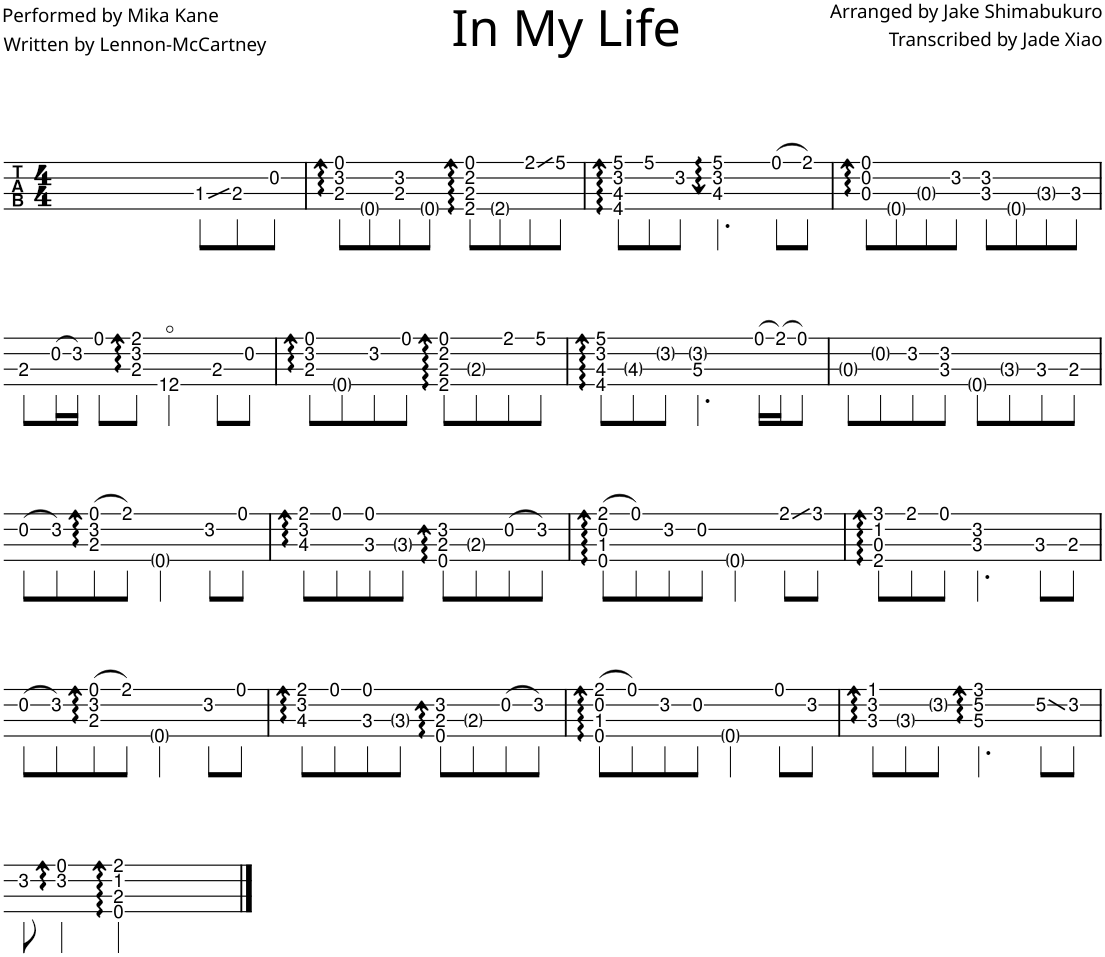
**kern
*part1
*staff1
*I"Ukulele
*I'Uk.
*stria4
*
*k[]
*M4/4
=1
2ryy
8ryy
8c#\L
8d\
8e\J
=2
8d\:: 8g\:: 8a\::L
8G\
8d\ 8g\
8G\J
8A\:: 8d\:: 8f#\:: 8a\::L
8A\
8b\
8dd\J
=3
8B\:: 8e\:: 8g\:: 8dd\::L
8dd\
8g\J
4.e\:: 4.g\:: 4.dd\::
(8a\L
8b\J)
=4
8c\:: 8e\:: 8a\::L
8G\
8c\
8g\J
8e-\ 8g\L
8G\
8d#\
8e-\J
!!LO:LB:g=z
=5
8d\L
(16e\L
16g\JJ)
8a\L
8d\:: 8g\:: 8b\::J
4g\
8d\L
8e\J
=6
8d\:: 8g\:: 8a\::L
8G\
8g\
8a\J
8A\:: 8d\:: 8f#\:: 8a\::L
8d\
8b\
8dd\J
=7
8B\:: 8e\:: 8g\:: 8dd\::L
8e\
8g\J
4.f\ 4.g\
(16a\LL
(16b\J)
8a\J)
=8
8c\L
8e\
8g\
8e-\ 8g\J
8G\L
8d#\
8e-\
8d\J
!!LO:LB:g=z
=9
(8e\L
8g\)
(8d\:: 8g\:: 8a\::
8b\J)
4G\
8g\L
8a\J
=10
8e\:: 8g\:: 8b\::L
8a\
8e-\ 8a\
8e-\J
8G\:: 8d\:: 8g\::L
8d\
(8e\
8g\J)
=11
(8G\:: 8c#\:: 8e\:: 8b\::L
8a\)
8g\
8e\J
4G\
8b\L
8cc\J
=12
8A\:: 8c\:: 8f\:: 8cc\::L
8b\
8a\J
4.e-\ 4.g\
8e-\L
8d\J
!!LO:LB:g=z
=13
(8e\L
8g\)
(8d\:: 8g\:: 8a\::
8b\J)
4G\
8g\L
8a\J
=14
8e\:: 8g\:: 8b\::L
8a\
8e-\ 8a\
8e-\J
8G\:: 8d\:: 8g\::L
8d\
(8e\
8g\J)
=15
(8G\:: 8c#\:: 8e\:: 8b\::L
8a\)
8g\
8e\J
4G\
8a\L
8g\J
=16
8e-\:: 8g\:: 8b-\::L
8e-\
8g\J
4.f\:: 4.a\:: 4.cc\::
8a\L
8g\J
!!LO:LB:g=z
=17
8g\
4g\:: 4a\::
4G\:: 4d\:: 4f\:: 4b\::
4.ryy
==
*-
